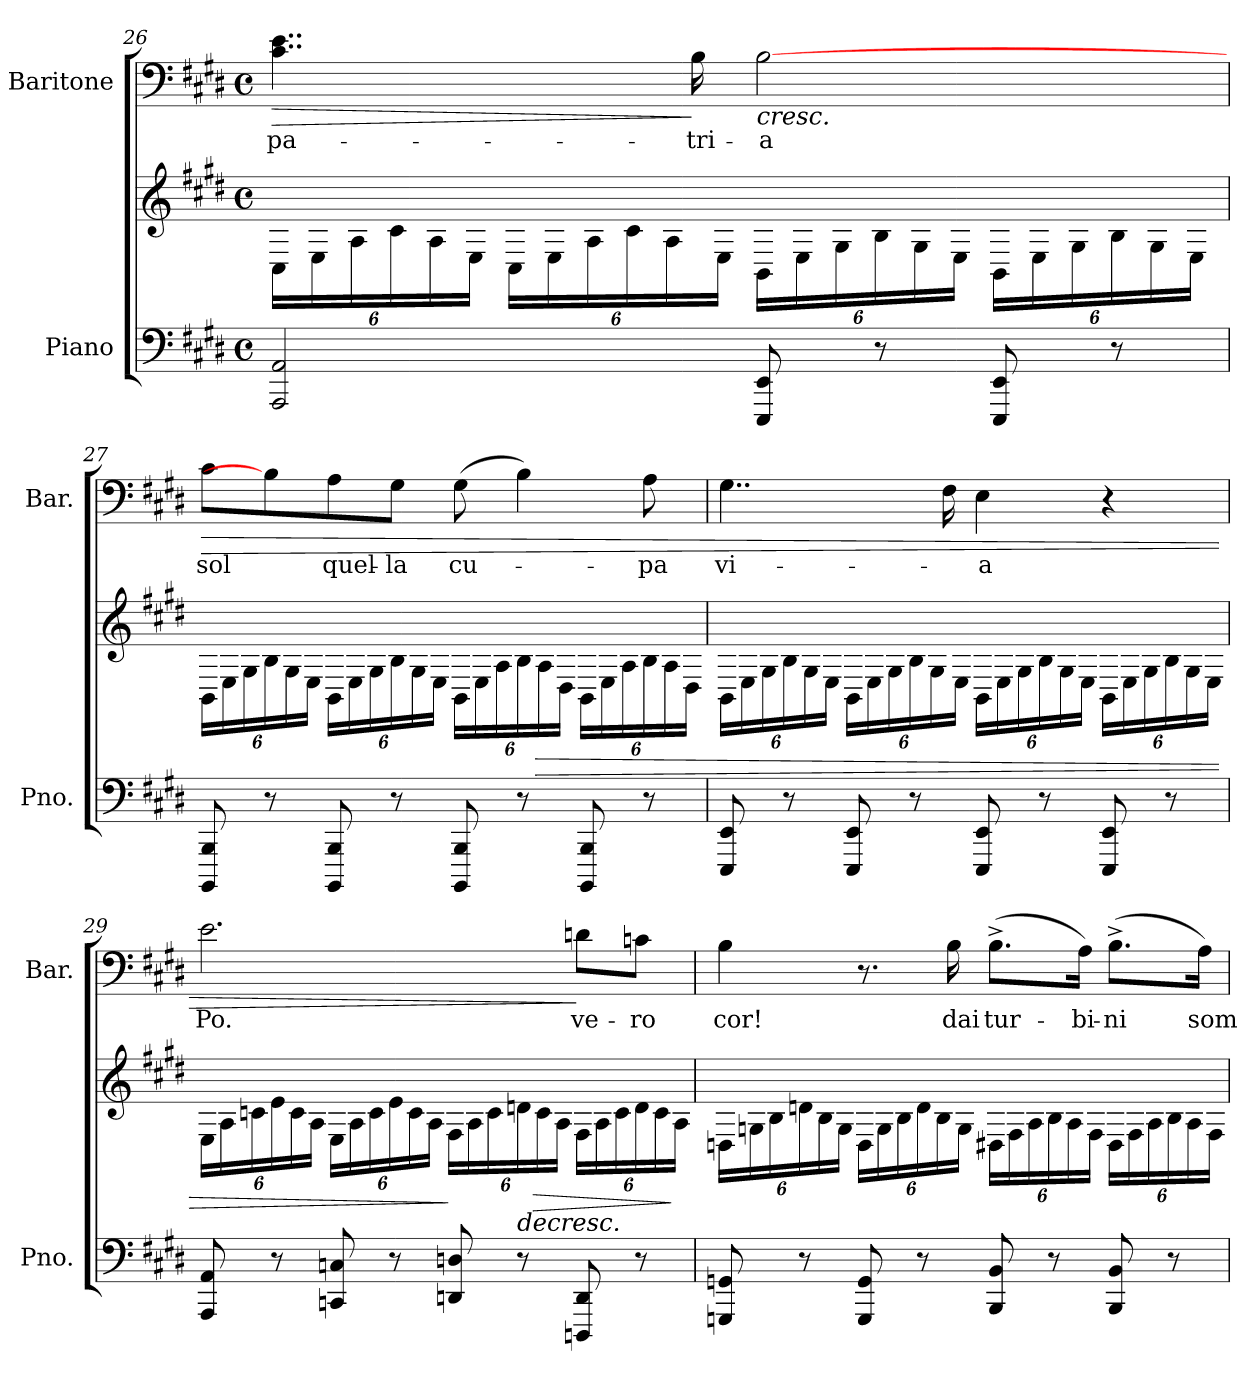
**kern	**kern	**dynam	**kern	**text	**dynam
*part2	*part2	*part2	*part1	*part1	*part1
*staff3	*staff2	*staff2/3	*staff1	*staff1	*staff1
*I"Piano	*	*	*I"Baritone	*	*
*I'Pno.	*	*	*I'Bar.	*	*
!!LO:LB:g=z
*clefF4	*clefG2	*	*clefF4	*	*
*k[f#c#g#d#]	*k[f#c#g#d#]	*	*k[f#c#g#d#]	*	*
*c#:	*c#:	*	*c#:	*	*
*M4/4	*M4/4	*	*M4/4	*	*
*met(c)	*met(c)	*	*met(c)	*	*
*	*Xbrackettup	*	*	*	*
=26	=26	=26	=26	=26	=26
!	!	!	!	!LO:LY:b	!LO:HP:b
2AAA/ 2AA/	24C#\LL	.	4..c#\ 4..e\	pa-	>
.	24E\	.	.	.	.
.	24A\	.	.	.	.
.	24c#\	.	.	.	.
.	24A\	.	.	.	.
.	24E\JJ	.	.	.	.
.	24C#\LL	.	.	.	.
.	24E\	.	.	.	.
.	24A\	.	.	.	.
.	24c#\	.	.	.	.
.	24A\	.	.	.	.
!	!	!	!	!LO:LY:b	!
.	.	.	16B\	-tri-	]
.	24E\JJ	.	.	.	.
!	!	!	!	!LO:LY:b	!LO:HP:b
8EEE/ 8EE/	24BB\LL	.	[2B\	-a	<
.	24E\	.	.	.	.
.	24G#\	.	.	.	.
8r	24B\	.	.	.	.
.	24G#\	.	.	.	.
.	24E\JJ	.	.	.	.
8EEE/ 8EE/	24BB\LL	.	.	.	.
.	24E\	.	.	.	.
.	24G#\	.	.	.	.
8r	24B\	.	.	.	.
.	24G#\	.	.	.	.
.	24E\JJ	.	.	.	.
!!LO:LB:g=z
=27	=27	=27	=27	=27	=27
!	!	!	!	!LO:LY:b	!LO:HP:b
8BBBB/ 8BBB/	24BB\LL	.	8c#\L	sol	>
.	24E\	.	.	.	.
.	24G#\	.	.	.	.
8r	24B\	.	8B\]	.	.
.	24G#\	.	.	.	.
.	24E\JJ	.	.	.	.
!	!	!	!	!LO:LY:b	!
8BBBB/ 8BBB/	24BB\LL	.	8A\	quel-	.
.	24E\	.	.	.	.
.	24G#\	.	.	.	.
!	!	!	!	!LO:LY:b	!
8r	24B\	.	8G#\J	-la	.
.	24G#\	.	.	.	.
.	24E\JJ	.	.	.	.
!	!	!	!	!LO:LY:b	!
8BBBB/ 8BBB/	24BB\LL	.	(>8G#\	cu-	[
.	24E\	.	.	.	.
.	24A\	.	.	.	.
8r	24B\	.	4B\)	.	.
!	!	!LO:HP:b	!	!	!
.	24A\	>	.	.	.
.	24D#\JJ	.	.	.	.
8BBBB/ 8BBB/	24BB\LL	.	.	.	.
.	24E\	.	.	.	.
.	24A\	.	.	.	.
!	!	!	!	!LO:LY:b	!
8r	24B\	.	8A\	-pa	.
.	24A\	.	.	.	.
.	24D#\JJ	.	.	.	.
!!LO:PB:g=z
=28	=28	=28	=28	=28	=28
!	!	!	!	!LO:LY:b	!
8EEE/ 8EE/	24BB\LL	.	4..G#\	vi-	.
.	24E\	.	.	.	.
.	24G#\	.	.	.	.
8r	24B\	.	.	.	.
.	24G#\	.	.	.	.
.	24E\JJ	.	.	.	.
8EEE/ 8EE/	24BB\LL	.	.	.	.
.	24E\	.	.	.	.
.	24G#\	.	.	.	.
8r	24B\	.	.	.	.
.	24G#\	.	.	.	.
.	.	.	16F#\	.	.
.	24E\JJ	.	.	.	.
!	!	!	!	!LO:LY:b	!
8EEE/ 8EE/	24BB\LL	.	4E\	-a	.
.	24E\	.	.	.	.
.	24G#\	.	.	.	.
8r	24B\	.	.	.	.
.	24G#\	.	.	.	.
.	24E\JJ	.	.	.	.
8EEE/ 8EE/	24BB\LL	.	4r	.	.
.	24E\	.	.	.	.
.	24G#\	.	.	.	.
8r	24B\	.	.	.	.
.	24G#\	.	.	.	.
.	24E\JJ	.	.	.	.
!!LO:LB:g=z
=29	=29	=29	=29	=29	=29
!	!	!	!	!LO:LY:b	!
8AAA/ 8AA/	24E\LL	.	2.e\	Po.	.
.	24A\	.	.	.	.
.	24cn\	.	.	.	.
8r	24e\	.	.	.	.
.	24c\	.	.	.	.
.	24A\JJ	.	.	.	.
8CCn/ 8Cn/	24E\LL	.	.	.	.
.	24A\	.	.	.	.
.	24c\	.	.	.	.
8r	24e\	.	.	.	.
.	24c\	.	.	.	.
.	24A\JJ	.	.	.	.
8DDn/ 8Dn/	24F#\LL	]	.	.	.
.	24A\	.	.	.	.
.	24c\	.	.	.	.
!	!	!LO:HP:b	!	!	!
8r	24dn\	>	.	.	.
!	!	!LO:HP:b	!	!	!
.	24c\	>	.	.	.
.	24A\JJ	.	.	.	.
!	!	!	!	!LO:LY:b	!
8DDDn/ 8DD/	24F#\LL	.	8dn\L	ve-	]
.	24A\	.	.	.	.
.	24c\	.	.	.	.
!	!	!	!	!LO:LY:b	!
8r	24d\	.	8cn\J	-ro	.
.	24c\	.	.	.	.
.	24A\JJ	] ]	.	.	.
!!LO:LB:g=z
=30	=30	=30	=30	=30	=30
!	!	!	!	!LO:LY:b	!
8GGGn/ 8GGn/	24Dn\LL	.	4B\	cor!	.
.	24Gn\	.	.	.	.
.	24B\	.	.	.	.
8r	24dn\	.	.	.	.
.	24B\	.	.	.	.
.	24G\JJ	.	.	.	.
8GGG/ 8GG/	24D\LL	.	8.r	.	.
.	24G\	.	.	.	.
.	24B\	.	.	.	.
8r	24d\	.	.	.	.
.	24B\	.	.	.	.
!	!	!	!	!LO:LY:b	!
.	.	.	16B\	dai	.
.	24G\JJ	.	.	.	.
!	!	!	!	!LO:LY:b	!
8BBB/ 8BB/	24D#X\LL	.	(>8.B^\L	tur-	.
.	24F#\	.	.	.	.
.	24A\	.	.	.	.
8r	24B\	.	.	.	.
.	24A\	.	.	.	.
!	!	!	!	!LO:LY:b	!
.	.	.	16A\Jk)	-bi-	.
.	24F#\JJ	.	.	.	.
!	!	!	!	!LO:LY:b	!
8BBB/ 8BB/	24D#\LL	.	(>8.B^\L	-ni	.
.	24F#\	.	.	.	.
.	24A\	.	.	.	.
8r	24B\	.	.	.	.
.	24A\	.	.	.	.
!	!	!	!	!LO:LY:b	!
.	.	.	16A\Jk)	som-	.
.	24F#\JJ	.	.	.	.
=	=	=	=	=	=
*-	*-	*-	*-	*-	*-
